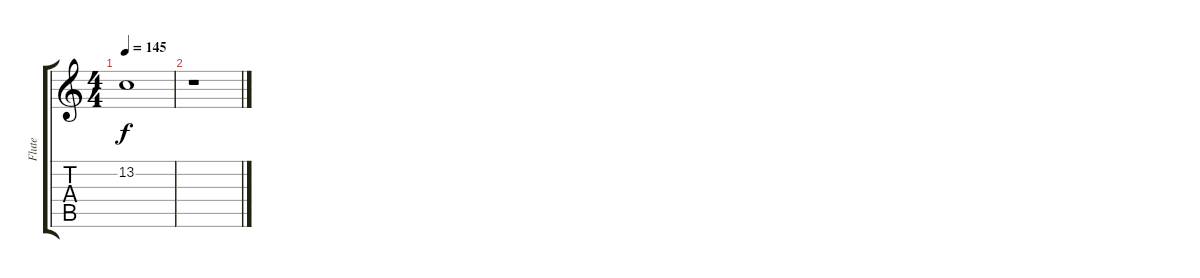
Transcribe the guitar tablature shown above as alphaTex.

\track ("Flute" "Flute") {instrument flute}
\staff {score tabs}
\tuning (E4 B3 G3 D3 A2 E2) {hide}
\ts (4 4)
\tempo 145
\clef g2
\ks c
13.2.1{dy f} |
r.1
